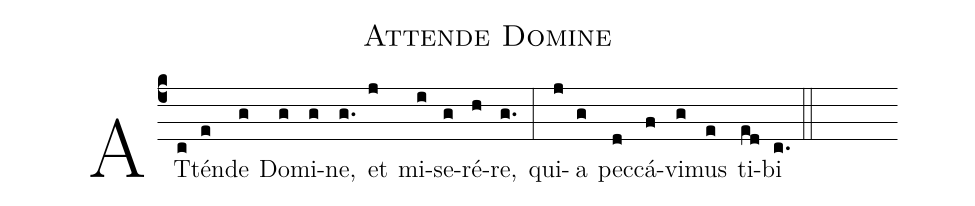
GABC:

name:Attende Domine;
%%
(c4) AT(c)tén(e)de(g) Do(g)mi(g)ne,(g.)
et(j) mi(i)se(g)ré(h)re,(g.) (:)
qui(j)a(g) pec(d)cá(f)vi(g)mus(e) ti(ed)bi(c.) (::)
